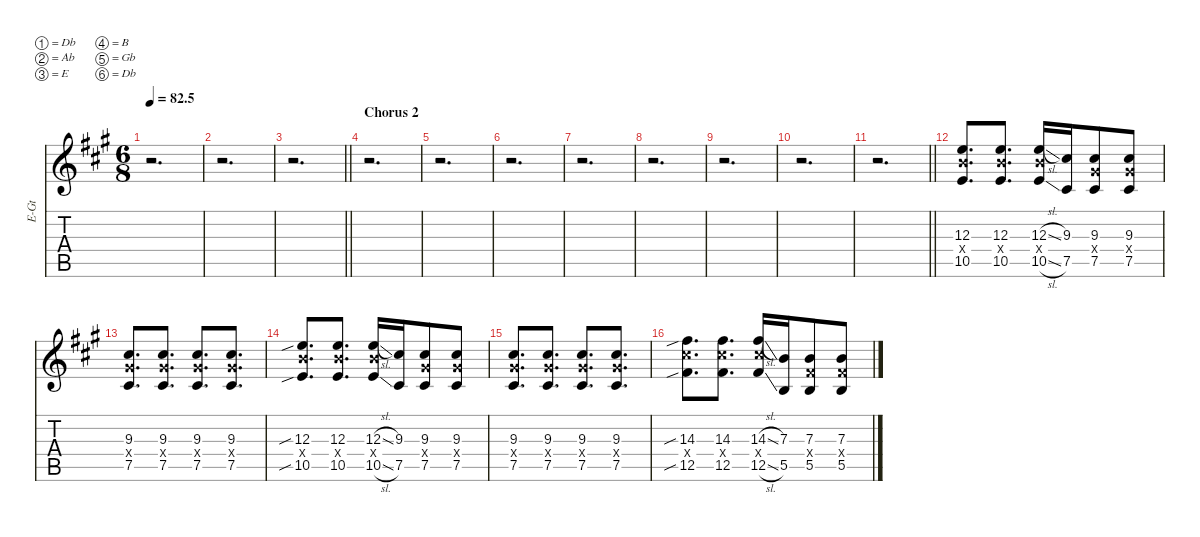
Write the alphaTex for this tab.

\defaultSystemsLayout 4
\hideDynamics
\bracketExtendMode nobrackets
\otherSystemsTrackNameOrientation horizontal
\track ("Guitar3" "E-Gt") {defaultSystemsLayout 8 instrument overdrivenguitar}
\staff {score tabs}
\tuning (Db4 Ab3 E3 B2 Gb2 Db2)
\ts (6 8)
\tempo
82.5
\accidentals auto
\clef g2
\ottava regular
\simile none
\ks a
r.2{d dy f beam Down} |
r.2{d beam Down} |
\barLineRight lightlight
r.2{d beam Down} |
\section ("" "Chorus 2")
r.2{d beam Down} |
r.2{d beam Down} |
r.2{d beam Down} |
r.2{d beam Down} |
r.2{d beam Down} |
r.2{d beam Down} |
r.2{d beam Down} |
\barLineRight lightlight
r.2{d beam Down} |
(10.5{acc forcenatural} 12.3{acc forcenatural} 12.4{x acc forcenatural}).8{d instrument overdrivenguitar beam Up} (10.5{acc forcenatural} 12.3{acc forcenatural} 12.4{x acc forcenatural}).8{d beam Up} (10.5{sl acc forcenatural} 12.3{sl acc forcenatural} 12.4{x acc forcenatural}).16{beam Up} (7.5{acc #} 9.3{acc #}).16{beam Up} (7.5{acc #} 9.3{acc #} 9.4{x acc #}).8{beam Up} (9.3{acc #} 7.5{acc #} 9.4{x acc #}).8{beam Up} |
(9.3{acc #} 7.5{acc #} 9.4{x acc #}).8{d beam Up} (9.3{acc #} 7.5{acc #} 9.4{x acc #}).8{d beam Up} (9.3{acc #} 7.5{acc #} 9.4{x acc #}).8{d beam Up} (9.3{acc #} 7.5{acc #} 9.4{x acc #}).8{d beam Up} |
(10.5{sib acc forcenatural} 12.3{sib acc forcenatural} 12.4{x acc forcenatural}).8{d beam Up} (10.5{acc forcenatural} 12.3{acc forcenatural} 12.4{x acc forcenatural}).8{d beam Up} (10.5{sl acc forcenatural} 12.3{sl acc forcenatural} 12.4{x acc forcenatural}).16{beam Up} (7.5{acc #} 9.3{acc #}).16{beam Up} (7.5{acc #} 9.3{acc #} 9.4{x acc #}).8{beam Up} (9.3{acc #} 7.5{acc #} 9.4{x acc #}).8{beam Up} |
(9.3{acc #} 7.5{acc #} 9.4{x acc #}).8{d beam Up} (9.3{acc #} 7.5{acc #} 9.4{x acc #}).8{d beam Up} (9.3{acc #} 7.5{acc #} 9.4{x acc #}).8{d beam Up} (9.3{acc #} 7.5{acc #} 9.4{x acc #}).8{d beam Up} |
(12.5{sib acc #} 14.3{sib acc #} 14.4{x acc #}).8{d beam Down} (12.5{acc #} 14.3{acc #} 14.4{x acc #}).8{d beam Down} (12.5{sl acc #} 14.3{sl acc #} 14.4{x acc #}).16{beam Up} (5.5{acc forcenatural} 7.3{acc forcenatural}).16{beam Up} (5.5{acc forcenatural} 7.3{acc forcenatural} 7.4{x acc #}).8{beam Up} (5.5{acc forcenatural} 7.3{acc forcenatural} 7.4{x acc #}).8{beam Up}
